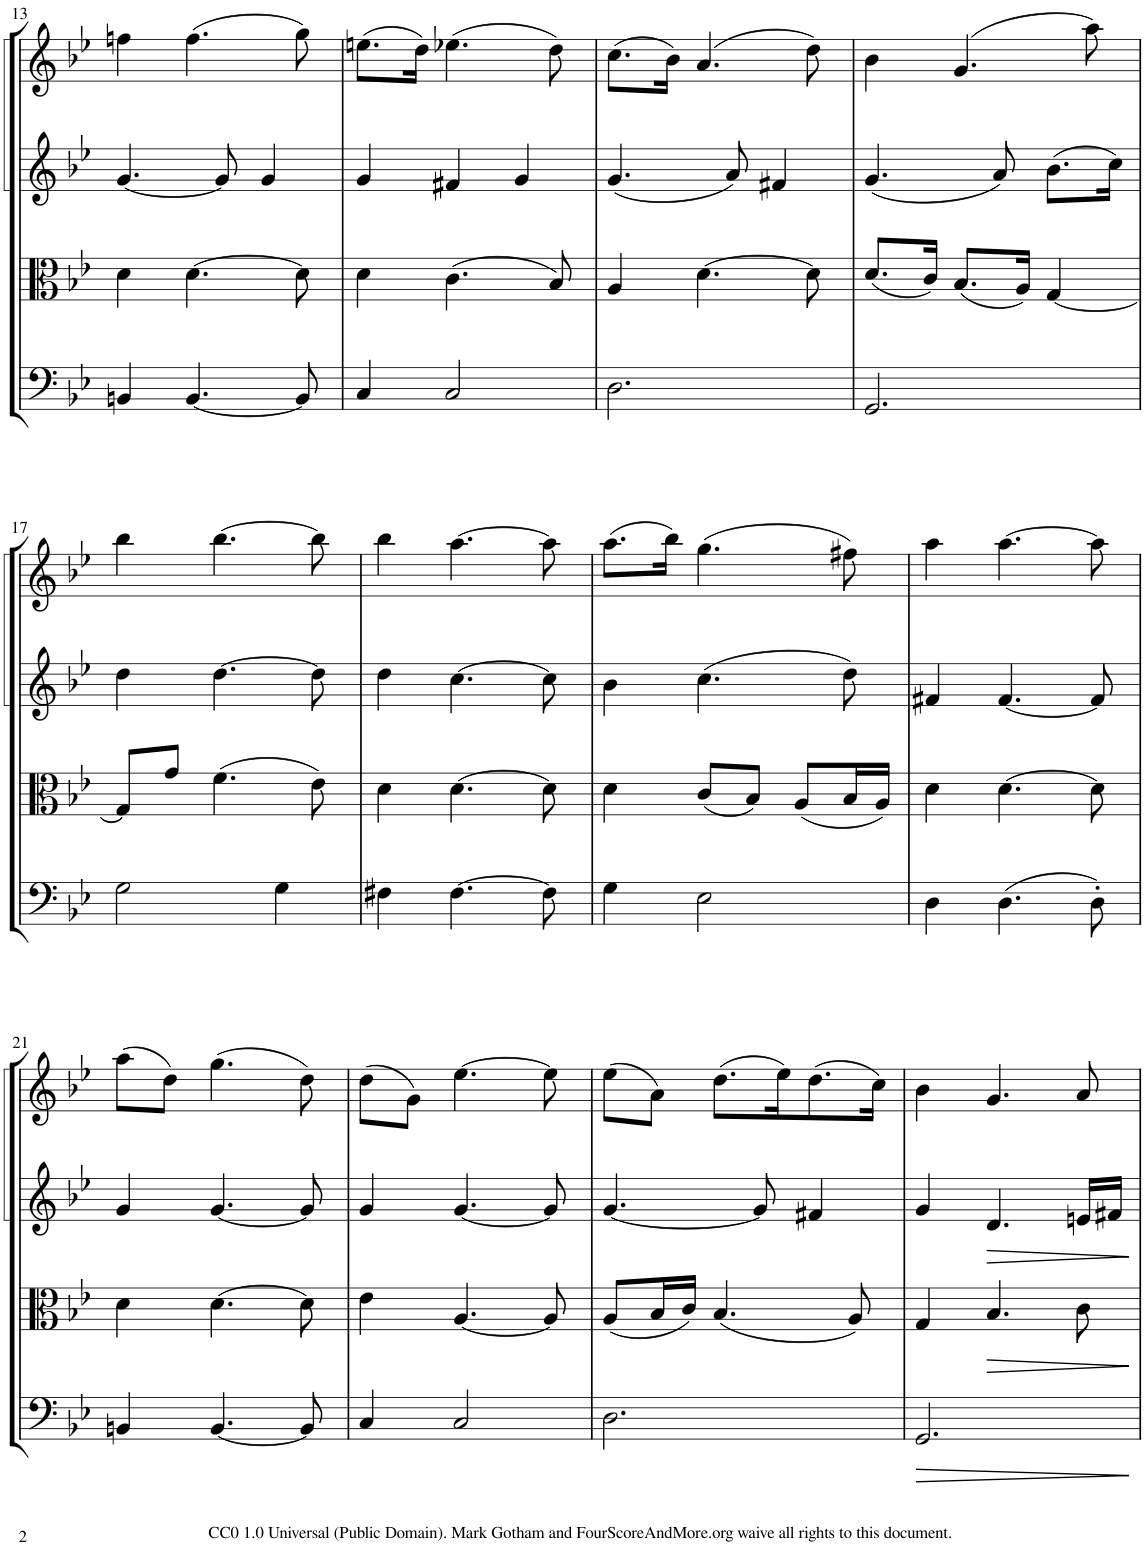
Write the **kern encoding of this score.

**kern	**dynam	**kern	**dynam	**kern	**dynam	**kern
*part4	*part4	*part3	*part3	*part2	*part2	*part1
*staff4	*staff4	*staff3	*staff3	*staff2	*staff2	*staff1
*I"Violoncello	*	*I"Viola	*	*I"Violin II	*	*I"Violin I
*I'Vc	*	*I'Vla	*	*I'Vln	*	*I'Vln
!!LO:PB:g=z
*clefF4	*	*clefC3	*	*clefG2	*	*clefG2
*k[b-e-]	*	*k[b-e-]	*	*k[b-e-]	*	*k[b-e-]
*M3/4	*	*M3/4	*	*M3/4	*	*M3/4
=13	=13	=13	=13	=13	=13	=13
4BBn/	.	4d\	.	[4.g/	.	4ffn\
[4.BB/	.	[4.d\	.	.	.	(4.ff\
.	.	.	.	8g/]	.	.
.	.	.	.	4g/	.	.
8BB/]	.	8d\]	.	.	.	8gg\)
=14	=14	=14	=14	=14	=14	=14
4C/	.	4d\	.	4g/	.	(8.een\L
.	.	.	.	.	.	16dd\Jk)
2C/	.	(4.c\	.	4f#X/	.	(4.ee-X\
.	.	.	.	4g/	.	.
.	.	8B-/)	.	.	.	8dd\)
=15	=15	=15	=15	=15	=15	=15
2.D\	.	4A/	.	(4.g/	.	(8.cc\L
.	.	.	.	.	.	16b-\Jk)
.	.	[4.d\	.	.	.	(4.a/
.	.	.	.	8a/)	.	.
.	.	.	.	4f#X/	.	.
.	.	8d\]	.	.	.	8dd\)
=16	=16	=16	=16	=16	=16	=16
2.GG/	.	(8.d/L	.	(4.g/	.	4b-\
.	.	16c/Jk)	.	.	.	.
.	.	(8.B-/L	.	.	.	(4.g/
.	.	.	.	8a/)	.	.
.	.	16A/Jk)	.	.	.	.
.	.	[4G/	.	(8.b-\L	.	.
.	.	.	.	.	.	8aa\)
.	.	.	.	16cc\Jk)	.	.
!!LO:LB:g=z
=17	=17	=17	=17	=17	=17	=17
2G\	.	8G/L]	.	4dd\	.	4bb-\
.	.	8g/J	.	.	.	.
.	.	(4.f\	.	[4.dd\	.	[4.bb-\
4G\	.	.	.	.	.	.
.	.	8e-\)	.	8dd\]	.	8bb-\]
=18	=18	=18	=18	=18	=18	=18
4F#X\	.	4d\	.	4dd\	.	4bb-\
[4.F#\	.	[4.d\	.	[4.cc\	.	[4.aa\
8F#\]	.	8d\]	.	8cc\]	.	8aa\]
=19	=19	=19	=19	=19	=19	=19
4G\	.	4d\	.	4b-\	.	(8.aa\L
.	.	.	.	.	.	16bb-\Jk)
2E-\	.	(8c/L	.	(4.cc\	.	(4.gg\
.	.	8B-/J)	.	.	.	.
.	.	(8A/L	.	.	.	.
.	.	16B-/L	.	8dd\)	.	8ff#X\)
.	.	16A/JJ)	.	.	.	.
=20	=20	=20	=20	=20	=20	=20
4D\	.	4d\	.	4f#X/	.	4aa\
(4.D\	.	[4.d\	.	[4.f#/	.	[4.aa\
8D'\)	.	8d\]	.	8f#/]	.	8aa\]
!!LO:LB:g=z
=21	=21	=21	=21	=21	=21	=21
4BBn/	.	4d\	.	4g/	.	(8aa\L
.	.	.	.	.	.	8dd\J)
[4.BB/	.	[4.d\	.	[4.g/	.	(4.gg\
8BB/]	.	8d\]	.	8g/]	.	8dd\)
=22	=22	=22	=22	=22	=22	=22
4C/	.	4e-\	.	4g/	.	(8dd\L
.	.	.	.	.	.	8g\J)
2C/	.	[4.A/	.	[4.g/	.	[4.ee-\
.	.	8A/]	.	8g/]	.	8ee-\]
=23	=23	=23	=23	=23	=23	=23
2.D\	.	(8A/L	.	[4.g/	.	(8ee-\L
.	.	16B-/L	.	.	.	8a\J)
.	.	16c/JJ)	.	.	.	.
.	.	(4.B-/	.	.	.	(8.dd\L
.	.	.	.	8g/]	.	.
.	.	.	.	.	.	16ee-\K)
.	.	.	.	4f#X/	.	(8.dd\
.	.	8A/)	.	.	.	.
.	.	.	.	.	.	16cc\Jk)
=24	=24	=24	=24	=24	=24	=24
!	!LO:HP:b	!	!	!	!	!
2.GG/	>	4G/	.	4g/	.	4b-\
!	!	!	!LO:HP:b	!	!LO:HP:b	!
.	.	4.B-/	>	4.d/	>	4.g/
.	.	8c\	.	16en/LL	.	8a/
.	.	.	.	16f#X/JJ	.	.
.	]	.	]	.	]	.
=	=	=	=	=	=	=
*-	*-	*-	*-	*-	*-	*-
